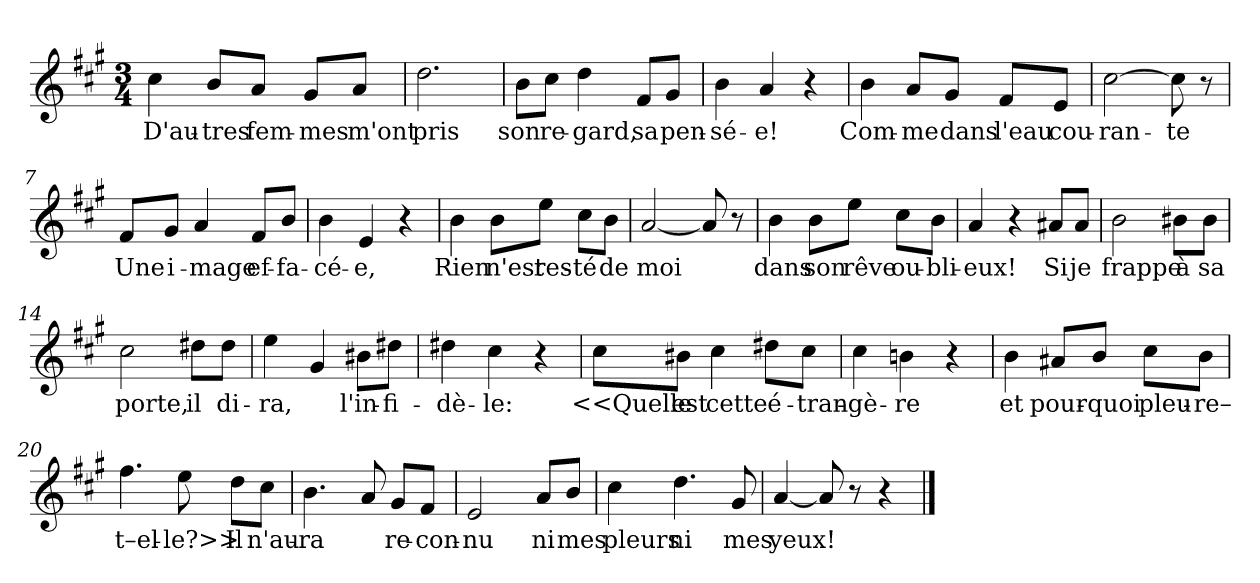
**kern	**text
*part1	*part1
*staff1	*staff1
*clefG2	*
*k[f#c#g#]	*
*M3/4	*
=1	=1
!	!LO:LY:b
4cc#\	D'au-
!	!LO:LY:b
8b/L	-tres
!	!LO:LY:b
8a/J	fem-
!	!LO:LY:b
8g#/L	-mes
!	!LO:LY:b
8a/J	m'ont
=2	=2
!	!LO:LY:b
2.dd\	pris
=3	=3
!	!LO:LY:b
8b\L	son
!	!LO:LY:b
8cc#\J	re-
!	!LO:LY:b
4dd\	-gard,
!	!LO:LY:b
8f#/L	sa
!	!LO:LY:b
8g#/J	pen-
=4	=4
!	!LO:LY:b
4b\	-sé-
!	!LO:LY:b
4a/	-e!
4r	.
=5	=5
!	!LO:LY:b
4b\	Com-
!	!LO:LY:b
8a/L	-me
!	!LO:LY:b
8g#/J	dans
!	!LO:LY:b
8f#/L	l'eau
!	!LO:LY:b
8e/J	cou-
=6	=6
!	!LO:LY:b
[2cc#\	-ran-
!	!LO:LY:b
8cc#\]	-te
8r	.
=7	=7
!	!LO:LY:b
8f#/L	Une
!	!LO:LY:b
8g#/J	i-
!	!LO:LY:b
4a/	-mage
!	!LO:LY:b
8f#/L	ef-
!	!LO:LY:b
8b/J	-fa-
!!LO:LB:g=z
=8	=8
!	!LO:LY:b
4b\	-cé-
!	!LO:LY:b
4e/	-e,
4r	.
=9	=9
!	!LO:LY:b
4b\	Rien
!	!LO:LY:b
8b\L	n'est
!	!LO:LY:b
8ee\J	res-
!	!LO:LY:b
8cc#\L	-té
!	!LO:LY:b
8b\J	de
=10	=10
!	!LO:LY:b
[2a/	moi
8a/]	.
8r	.
=11	=11
!	!LO:LY:b
4b\	dans
!	!LO:LY:b
8b\L	son
!	!LO:LY:b
8ee\J	rêve
!	!LO:LY:b
8cc#\L	ou-
!	!LO:LY:b
8b\J	-bli-
=12	=12
!	!LO:LY:b
4a/	-eux!
4r	.
!	!LO:LY:b
8a#X/L	Si
!	!LO:LY:b
8a#/J	je
=13	=13
!	!LO:LY:b
2b\	frappe
!	!LO:LY:b
8b#X\L	à
!	!LO:LY:b
8b#\J	sa
=14	=14
!	!LO:LY:b
2cc#\	porte,
!	!LO:LY:b
8dd#X\L	il
!	!LO:LY:b
8dd#\J	di-
=15	=15
!	!LO:LY:b
4ee\	-ra,
4g#/	.
!	!LO:LY:b
8b#X\L	l'in-
!	!LO:LY:b
8dd#X\J	-fi-
!!LO:LB:g=z
=16	=16
!	!LO:LY:b
4dd#X\	-dè-
!	!LO:LY:b
4cc#\	-le:
4r	.
=17	=17
!	!LO:LY:b
8cc#\L	<<Quelle
!	!LO:LY:b
8b#X\J	est
!	!LO:LY:b
4cc#\	cette
!	!LO:LY:b
8dd#X\L	é-
!	!LO:LY:b
8cc#\J	-tran-
=18	=18
!	!LO:LY:b
4cc#\	-gè-
!	!LO:LY:b
4bn\	-re
4r	.
=19	=19
!	!LO:LY:b
4b\	et
!	!LO:LY:b
8a#X/L	pour-
!	!LO:LY:b
8b/J	-quoi
!	!LO:LY:b
8cc#\L	pleu-
!	!LO:LY:b
8b\J	-re–
=20	=20
!	!LO:LY:b
4.ff#\	t–el-
!	!LO:LY:b
8ee\	-le?>>
!	!LO:LY:b
8dd\L	Il
!	!LO:LY:b
8cc#\J	n'au-
=21	=21
!	!LO:LY:b
4.b\	-ra
8a/	.
!	!LO:LY:b
8g#/L	re-
!	!LO:LY:b
8f#/J	-con-
=22	=22
!	!LO:LY:b
2e/	-nu
!	!LO:LY:b
8a/L	ni
!	!LO:LY:b
8b/J	mes
!!LO:LB:g=z
=23	=23
!	!LO:LY:b
4cc#\	pleurs
!	!LO:LY:b
4.dd\	ni
!	!LO:LY:b
8g#/	mes
=24	=24
!	!LO:LY:b
[4a/	yeux!
8a/]	.
8r	.
4r	.
==	==
*-	*-
